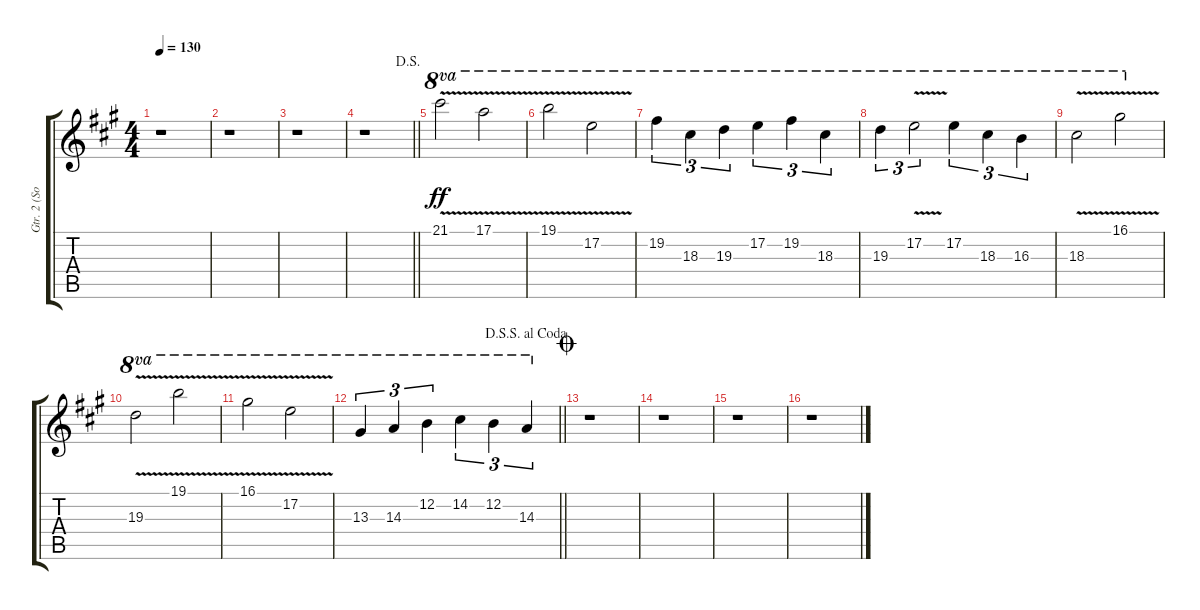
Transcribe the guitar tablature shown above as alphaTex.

\track ("Gtr. 2 (Solo Lead)" "Gtr. 2 (So") {instrument distortionguitar}
\staff {score tabs}
\tuning (E4 B3 G3 D3 A2 E2) {hide}
\ts (4 4)
\tempo 130
\clef g2
\ks a
r.1{dy ff} |
r.1 |
r.1 |
\jump dalsegno
\barLineRight lightlight
r.1 |
21.1{v}.2{ot 8va} 17.1{v}.2{ot 8va} |
19.1{v}.2{ot 8va} 17.2{v}.2{ot 8va} |
19.2.4{tu (3 2) ot 8va} 18.3.4{tu (3 2) ot 8va} 19.3.4{tu (3 2) ot 8va} 17.2.4{tu (3 2) ot 8va} 19.2.4{tu (3 2) ot 8va} 18.3.4{tu (3 2) ot 8va} |
19.3.4{tu (3 2) ot 8va} 17.2{v}.2{tu (3 2) ot 8va} 17.2.4{tu (3 2) ot 8va} 18.3.4{tu (3 2) ot 8va} 16.3.4{tu (3 2) ot 8va} |
18.3{v}.2{ot 8va} 16.1{v}.2{ot 8va} |
19.3{v}.2{ot 8va} 19.1{v}.2{ot 8va} |
16.1{v}.2{ot 8va} 17.2{v}.2{ot 8va} |
\jump dalsegnosegnoalcoda
\barLineRight lightlight
13.3.4{tu (3 2) ot 8va} 14.3.4{tu (3 2) ot 8va} 12.2.4{tu (3 2) ot 8va} 14.2.4{tu (3 2) ot 8va} 12.2.4{tu (3 2) ot 8va} 14.3.4{tu (3 2) ot 8va} |
\jump coda
r.1 |
r.1 |
r.1 |
r.1
